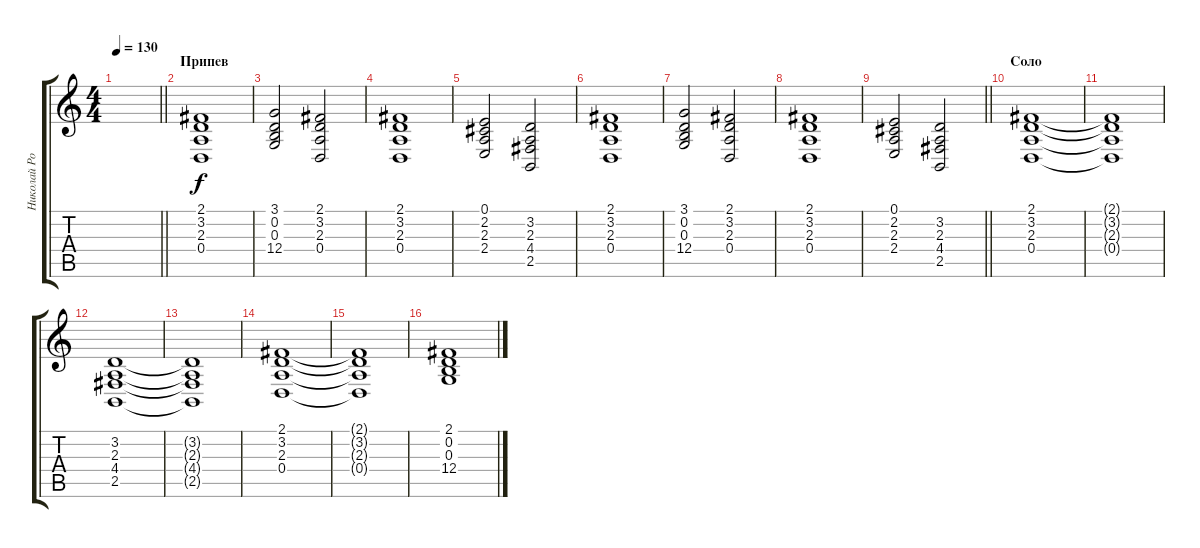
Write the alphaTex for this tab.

\track ("Николай Ростовский (клавишные 1)" "Николай Ро") {instrument synthstrings1}
\staff {score tabs}
\tuning (E4 B3 G3 D3 A2 E2) {hide}
\ts (4 4)
\tempo 130
\clef g2
\barLineRight lightlight
\ks c
|
\section ("" "Припев")
(2.1 3.2 2.3 0.4).1 |
(3.1 0.2 0.3 12.4).2 (2.1 3.2 2.3 0.4).2 |
(2.1 3.2 2.3 0.4).1 |
(0.1 2.2 2.3 2.4).2 (3.2 2.3 4.4 2.5).2 |
(2.1 3.2 2.3 0.4).1 |
(3.1 0.2 0.3 12.4).2 (2.1 3.2 2.3 0.4).2 |
(2.1 3.2 2.3 0.4).1 |
\barLineRight lightlight
(0.1 2.2 2.3 2.4).2 (3.2 2.3 4.4 2.5).2 |
\section ("" "Соло")
(2.1 3.2 2.3 0.4).1 |
(2.1{t} 3.2{t} 2.3{t} 0.4{t}).1 |
(3.2 2.3 4.4 2.5).1 |
(3.2{t} 2.3{t} 4.4{t} 2.5{t}).1 |
(2.1 3.2 2.3 0.4).1 |
(2.1{t} 3.2{t} 2.3{t} 0.4{t}).1 |
(2.1 0.2 0.3 12.4).1
